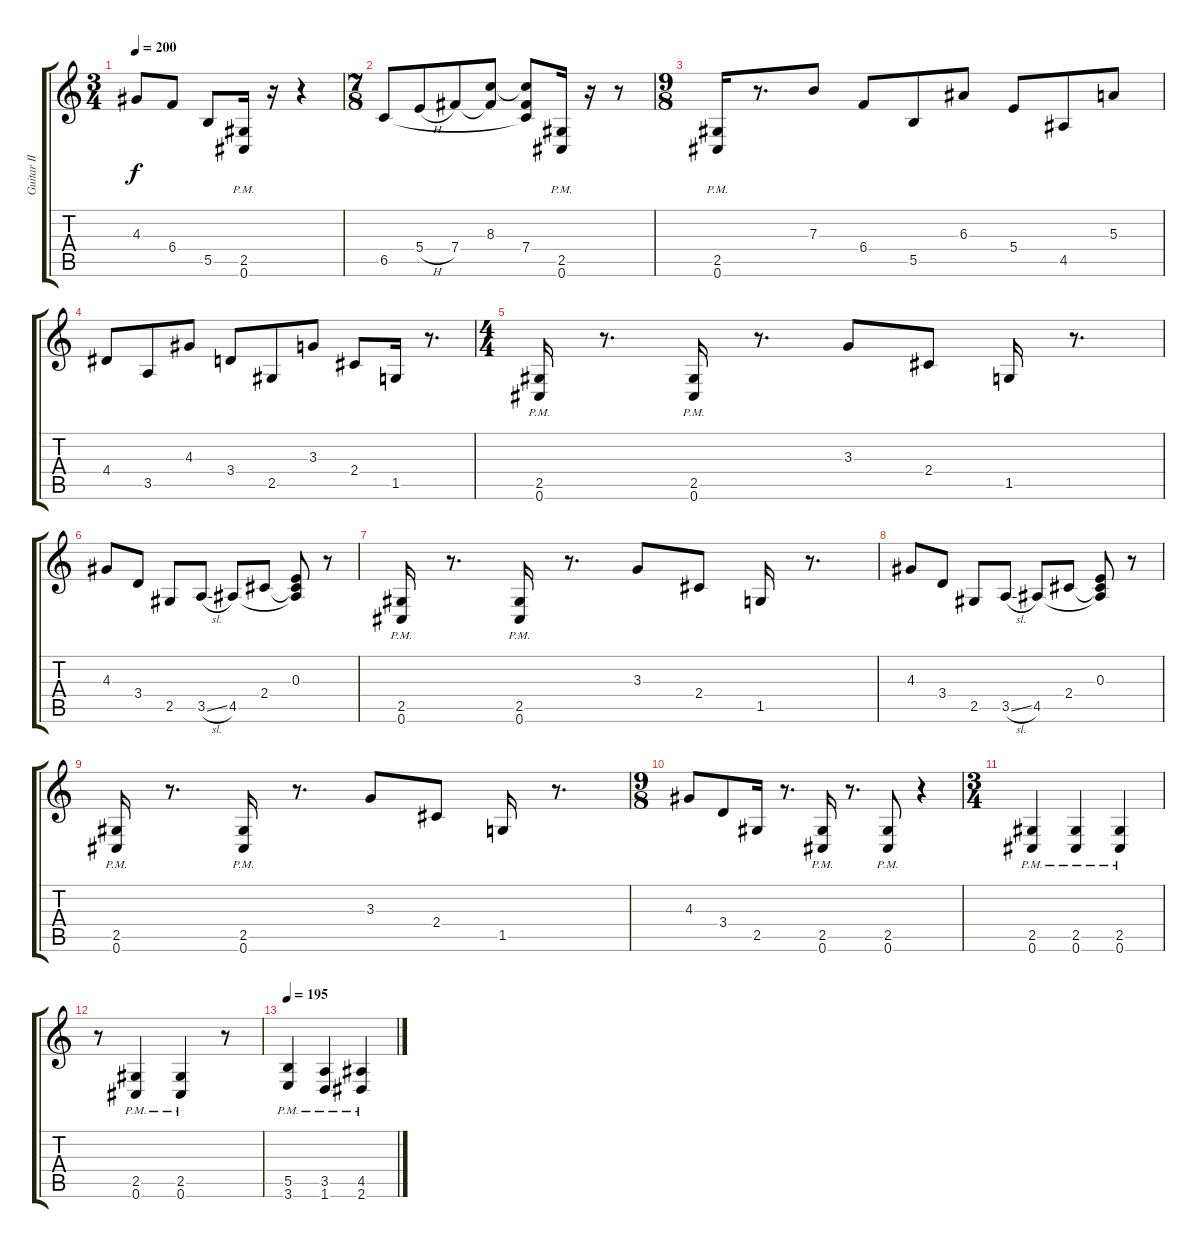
\track ("Guitar II" "Guitar II") {instrument distortionguitar}
\staff {score tabs}
\tuning (Db4 Ab3 E3 B2 Gb2 Db2) {hide}
\ts (3 4)
\tempo 200
\clef g2
\ks c
4.3.8{dy f} 6.4.8 5.5.8 (2.5{pm} 0.6{pm}).16 r.16 r.4 |
\ts (7 8)
6.5.8 5.4{h}.8 7.4.8 (8.3 7.4{t}).8 (8.3{t} 7.4 6.5{t}).8 (2.5{pm} 0.6{pm}).16 r.16 r.8 |
\ts (9 8)
(2.5{pm} 0.6{pm}).16 r.8{d} 7.3.8 6.4.8 5.5.8 6.3.8 5.4.8 4.5.8 5.3.8 |
4.4.8 3.5.8 4.3.8 3.4.8 2.5.8 3.3.8 2.4.8 1.5.16 r.8{d} |
\ts (4 4)
(2.5{pm} 0.6{pm}).16 r.8{d} (2.5{pm} 0.6{pm}).16 r.8{d} 3.3.8 2.4.8 1.5.16 r.8{d} |
4.3.8 3.4.8 2.5.8 3.5{sl}.8 4.5.8 2.4.8 (0.3 2.4{t} 4.5{t}).8 r.8 |
(2.5{pm} 0.6{pm}).16 r.8{d} (2.5{pm} 0.6{pm}).16 r.8{d} 3.3.8 2.4.8 1.5.16 r.8{d} |
4.3.8 3.4.8 2.5.8 3.5{sl}.8 4.5.8 2.4.8 (0.3 2.4{t} 4.5{t}).8 r.8 |
(2.5{pm} 0.6{pm}).16 r.8{d} (2.5{pm} 0.6{pm}).16 r.8{d} 3.3.8 2.4.8 1.5.16 r.8{d} |
\ts (9 8)
4.3.8 3.4.8 2.5.16 r.8{d} (2.5{pm} 0.6{pm}).16 r.8{d} (2.5{pm} 0.6{pm}).8 r.4 |
\ts (3 4)
(2.5{pm} 0.6{pm}).4 (2.5{pm} 0.6{pm}).4 (2.5{pm} 0.6{pm}).4 |
r.8 (2.5{pm} 0.6{pm}).4 (2.5{pm} 0.6{pm}).4 r.8 |
\tempo 195
(5.5{pm} 3.6{pm}).4 (3.5{pm} 1.6{pm}).4 (4.5{pm} 2.6{pm}).4
